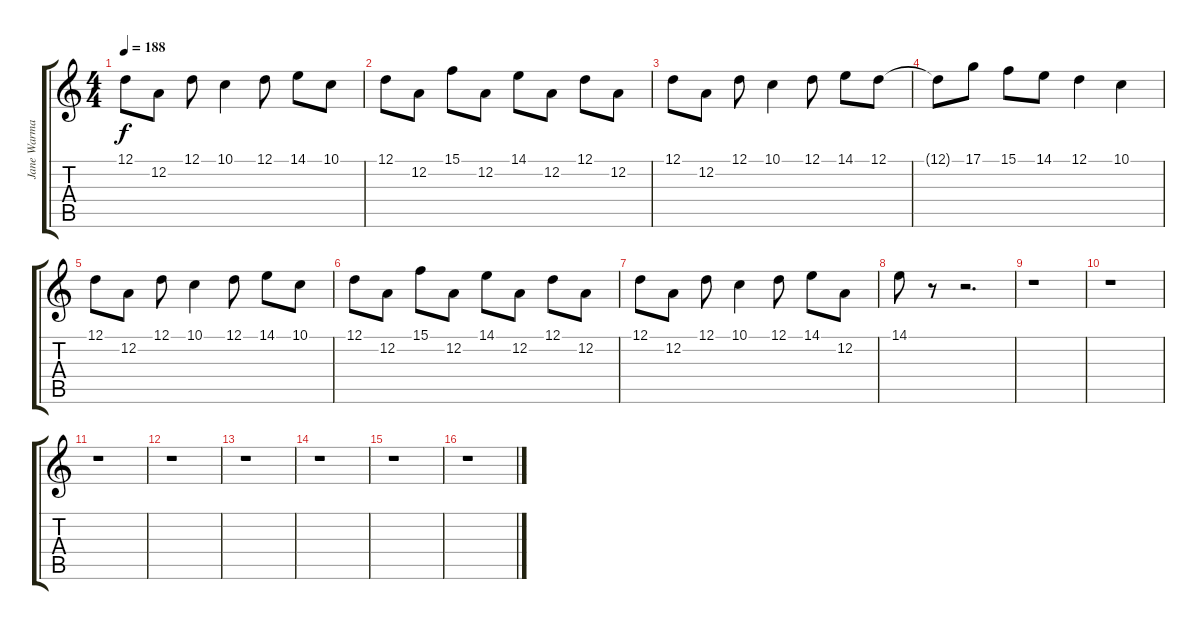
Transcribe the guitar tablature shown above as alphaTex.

\track ("Jane Warman" "Jane Warma") {instrument stringensemble1}
\staff {score tabs}
\tuning (D4 A3 F3 C3 G2 C2) {hide}
\ts (4 4)
\tempo 188
\clef g2
\ks c
12.1.8{dy f} 12.2.8 12.1.8 10.1.4 12.1.8 14.1.8 10.1.8 |
12.1.8 12.2.8 15.1.8 12.2.8 14.1.8 12.2.8 12.1.8 12.2.8 |
12.1.8 12.2.8 12.1.8 10.1.4 12.1.8 14.1.8 12.1.8 |
12.1{t}.8 17.1.8 15.1.8 14.1.8 12.1.4 10.1.4 |
12.1.8 12.2.8 12.1.8 10.1.4 12.1.8 14.1.8 10.1.8 |
12.1.8 12.2.8 15.1.8 12.2.8 14.1.8 12.2.8 12.1.8 12.2.8 |
12.1.8 12.2.8 12.1.8 10.1.4 12.1.8 14.1.8 12.2.8 |
14.1.8 r.8 r.2{d} |
r.1 |
r.1 |
r.1 |
r.1 |
r.1 |
r.1 |
r.1 |
r.1
